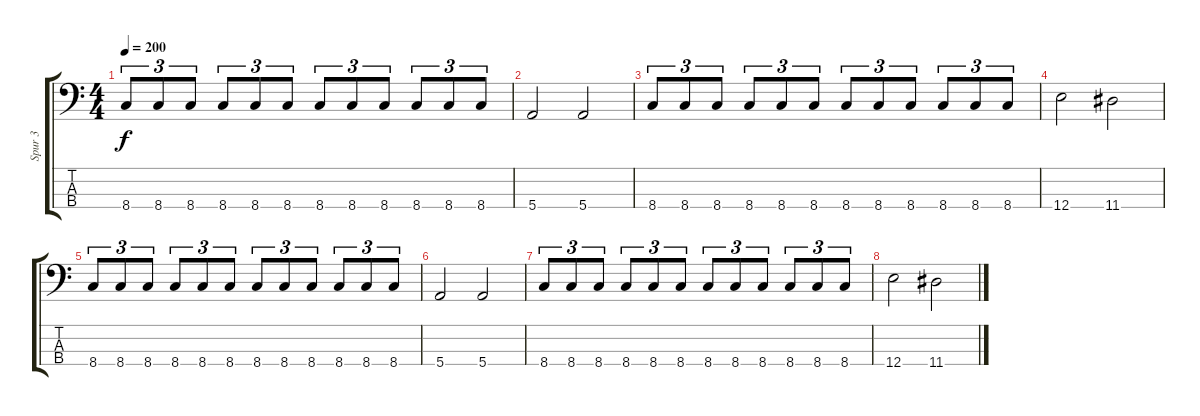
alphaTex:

\track ("Spur 3" "Spur 3") {instrument electricbasspick}
\staff {score tabs}
\tuning (G2 D2 A1 E1) {hide}
\ts (4 4)
\tempo 200
\clef f4
\ks c
8.4.8{tu (3 2) dy f} 8.4.8{tu (3 2)} 8.4.8{tu (3 2)} 8.4.8{tu (3 2)} 8.4.8{tu (3 2)} 8.4.8{tu (3 2)} 8.4.8{tu (3 2)} 8.4.8{tu (3 2)} 8.4.8{tu (3 2)} 8.4.8{tu (3 2)} 8.4.8{tu (3 2)} 8.4.8{tu (3 2)} |
5.4.2 5.4.2 |
8.4.8{tu (3 2)} 8.4.8{tu (3 2)} 8.4.8{tu (3 2)} 8.4.8{tu (3 2)} 8.4.8{tu (3 2)} 8.4.8{tu (3 2)} 8.4.8{tu (3 2)} 8.4.8{tu (3 2)} 8.4.8{tu (3 2)} 8.4.8{tu (3 2)} 8.4.8{tu (3 2)} 8.4.8{tu (3 2)} |
12.4.2 11.4.2 |
8.4.8{tu (3 2)} 8.4.8{tu (3 2)} 8.4.8{tu (3 2)} 8.4.8{tu (3 2)} 8.4.8{tu (3 2)} 8.4.8{tu (3 2)} 8.4.8{tu (3 2)} 8.4.8{tu (3 2)} 8.4.8{tu (3 2)} 8.4.8{tu (3 2)} 8.4.8{tu (3 2)} 8.4.8{tu (3 2)} |
5.4.2 5.4.2 |
8.4.8{tu (3 2)} 8.4.8{tu (3 2)} 8.4.8{tu (3 2)} 8.4.8{tu (3 2)} 8.4.8{tu (3 2)} 8.4.8{tu (3 2)} 8.4.8{tu (3 2)} 8.4.8{tu (3 2)} 8.4.8{tu (3 2)} 8.4.8{tu (3 2)} 8.4.8{tu (3 2)} 8.4.8{tu (3 2)} |
12.4.2 11.4.2
